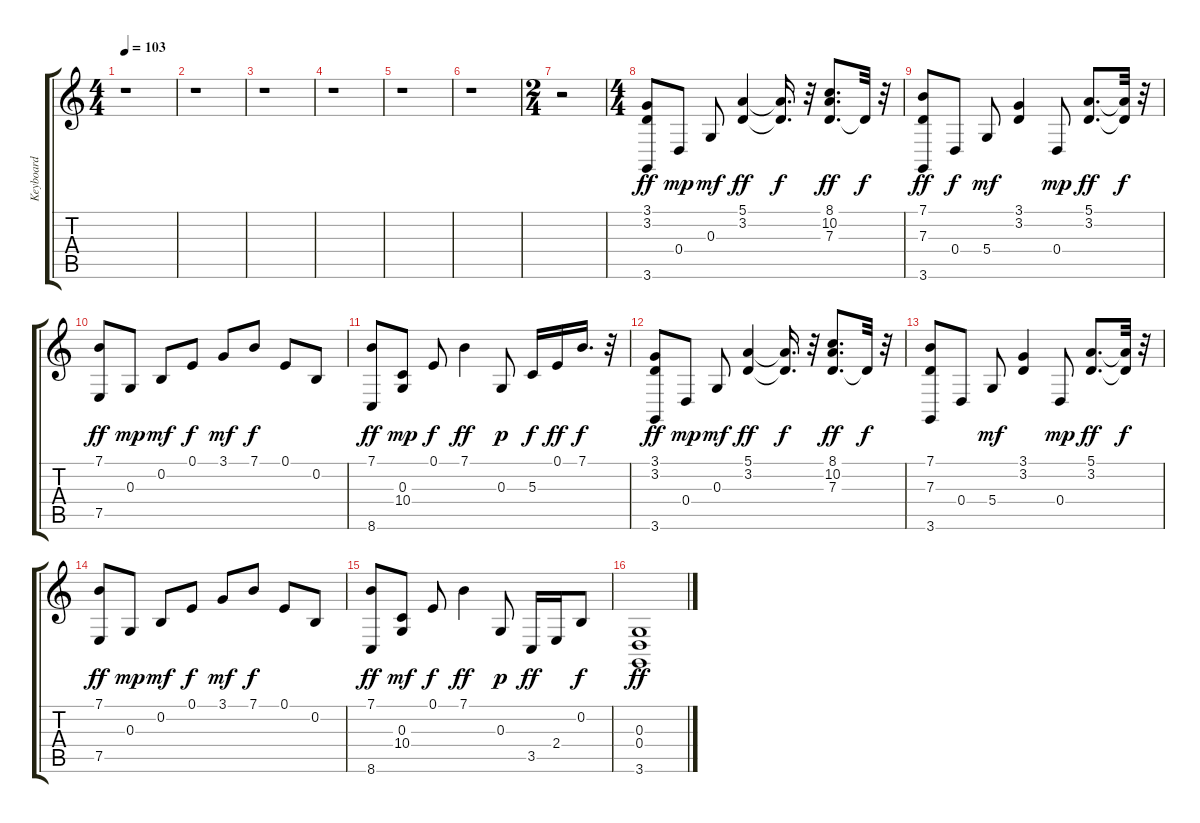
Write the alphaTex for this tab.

\track ("Keyboard" "Keyboard") {instrument acousticgrandpiano}
\staff {score tabs}
\tuning (E4 B3 G3 D3 A2 E2) {hide}
\ts (4 4)
\tempo 103
\clef g2
\ks c
r.1{dy fff} |
r.1 |
r.1 |
r.1 |
r.1 |
r.1 |
\ts (2 4)
r.2 |
\ts (4 4)
(3.1 3.2 3.6).8{dy ff} 0.4.8{dy mp} 0.3.8{dy mf} (5.1 3.2).4{dy ff} (5.1{t} 3.2{t}).16{d dy f} r.32 (8.1 10.2 7.3).8{d dy ff} 7.3{t}.32{dy f} r.32 |
(7.1 7.3 3.6).8{dy ff} 0.4.8{dy f} 5.4.8{dy mf} (3.1 3.2).4 0.4.8{dy mp} (5.1 3.2).8{d dy ff} (5.1{t} 3.2{t}).32{dy f} r.32 |
(7.1 7.5).8{dy ff} 0.3.8{dy mp} 0.2.8{dy mf} 0.1.8{dy f} 3.1.8{dy mf} 7.1.8{dy f} 0.1.8 0.2.8 |
(7.1 8.6).8{dy ff} (0.3 10.4).8{dy mp} 0.1.8{dy f} 7.1.4{dy ff} 0.3.8{dy p} 5.3.16{dy f} 0.1.16{dy ff} 7.1.16{d dy f} r.32 |
(3.1 3.2 3.6).8{dy ff} 0.4.8{dy mp} 0.3.8{dy mf} (5.1 3.2).4{dy ff} (5.1{t} 3.2{t}).16{d dy f} r.32 (8.1 10.2 7.3).8{d dy ff} 7.3{t}.32{dy f} r.32 |
(7.1 7.3 3.6).8 0.4.8 5.4.8{dy mf} (3.1 3.2).4 0.4.8{dy mp} (5.1 3.2).8{d dy ff} (5.1{t} 3.2{t}).32{dy f} r.32 |
(7.1 7.5).8{dy ff} 0.3.8{dy mp} 0.2.8{dy mf} 0.1.8{dy f} 3.1.8{dy mf} 7.1.8{dy f} 0.1.8 0.2.8 |
(7.1 8.6).8{dy ff} (0.3 10.4).8{dy mf} 0.1.8{dy f} 7.1.4{dy ff} 0.3.8{dy p} 3.5.16{dy ff} 2.4.16 0.2.8{dy f} |
(0.3 0.4 3.6).1{dy ff}
